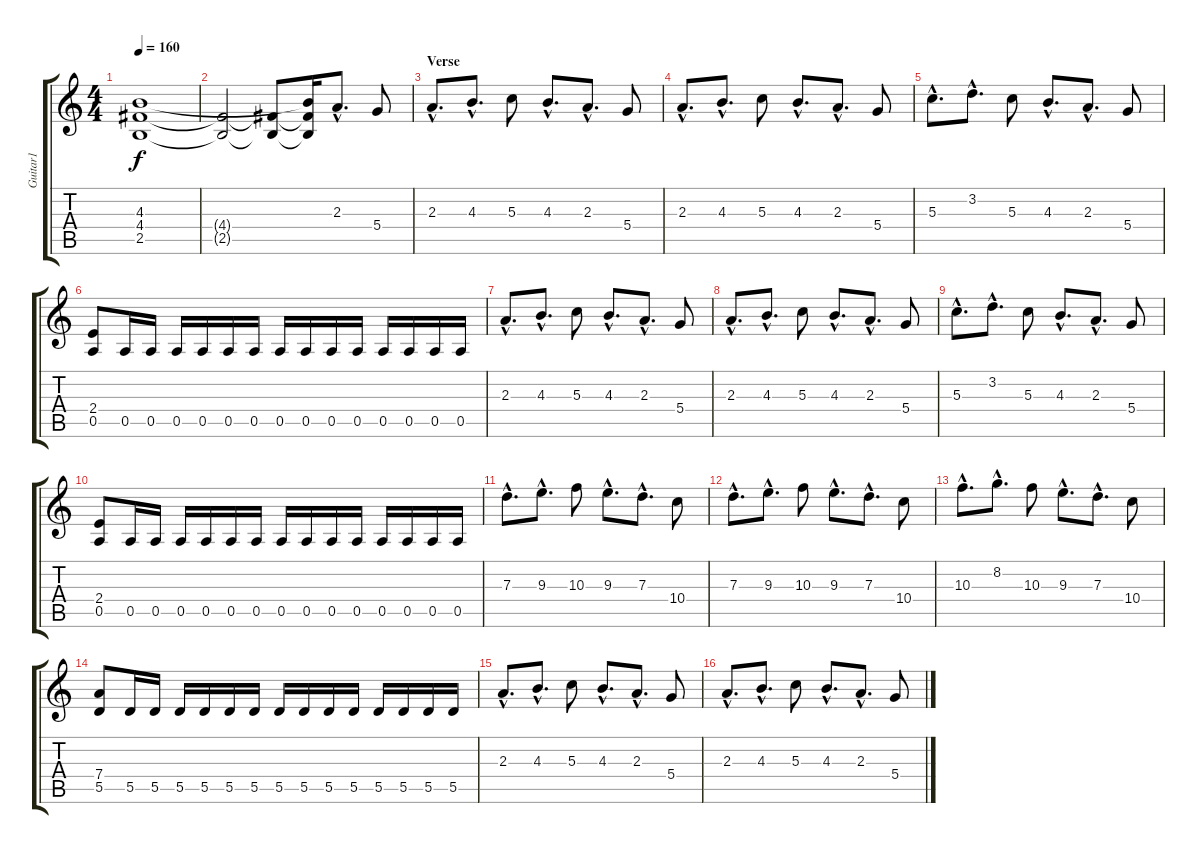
\track ("Guitar1" "Guitar1") {instrument distortionguitar}
\staff {score tabs}
\tuning (E4 B3 G3 D3 A2 E2) {hide}
\ts (4 4)
\tempo 160
\clef g2
\ks c
(4.3 4.4 2.5).1{dy f} |
(4.4{t} 2.5{t}).2 (4.4{t} 2.5{t}).8 (4.3{t} 4.4{t} 2.5{t}).16 2.3{hac}.8{d} 5.4.8 |
\section ("" "Verse")
2.3{hac}.8{d} 4.3{hac}.8{d} 5.3.8 4.3{hac}.8{d} 2.3{hac}.8{d} 5.4.8 |
2.3{hac}.8{d} 4.3{hac}.8{d} 5.3.8 4.3{hac}.8{d} 2.3{hac}.8{d} 5.4.8 |
5.3{hac}.8{d} 3.2{hac}.8{d} 5.3.8 4.3{hac}.8{d} 2.3{hac}.8{d} 5.4.8 |
(2.4 0.5).8 0.5.16 0.5.16 0.5.16 0.5.16 0.5.16 0.5.16 0.5.16 0.5.16 0.5.16 0.5.16 0.5.16 0.5.16 0.5.16 0.5.16 |
2.3{hac}.8{d} 4.3{hac}.8{d} 5.3.8 4.3{hac}.8{d} 2.3{hac}.8{d} 5.4.8 |
2.3{hac}.8{d} 4.3{hac}.8{d} 5.3.8 4.3{hac}.8{d} 2.3{hac}.8{d} 5.4.8 |
5.3{hac}.8{d} 3.2{hac}.8{d} 5.3.8 4.3{hac}.8{d} 2.3{hac}.8{d} 5.4.8 |
(2.4 0.5).8 0.5.16 0.5.16 0.5.16 0.5.16 0.5.16 0.5.16 0.5.16 0.5.16 0.5.16 0.5.16 0.5.16 0.5.16 0.5.16 0.5.16 |
7.3{hac}.8{d} 9.3{hac}.8{d} 10.3.8 9.3{hac}.8{d} 7.3{hac}.8{d} 10.4.8 |
7.3{hac}.8{d} 9.3{hac}.8{d} 10.3.8 9.3{hac}.8{d} 7.3{hac}.8{d} 10.4.8 |
10.3{hac}.8{d} 8.2{hac}.8{d} 10.3.8 9.3{hac}.8{d} 7.3{hac}.8{d} 10.4.8 |
(7.4 5.5).8 5.5.16 5.5.16 5.5.16 5.5.16 5.5.16 5.5.16 5.5.16 5.5.16 5.5.16 5.5.16 5.5.16 5.5.16 5.5.16 5.5.16 |
2.3{hac}.8{d} 4.3{hac}.8{d} 5.3.8 4.3{hac}.8{d} 2.3{hac}.8{d} 5.4.8 |
2.3{hac}.8{d} 4.3{hac}.8{d} 5.3.8 4.3{hac}.8{d} 2.3{hac}.8{d} 5.4.8
